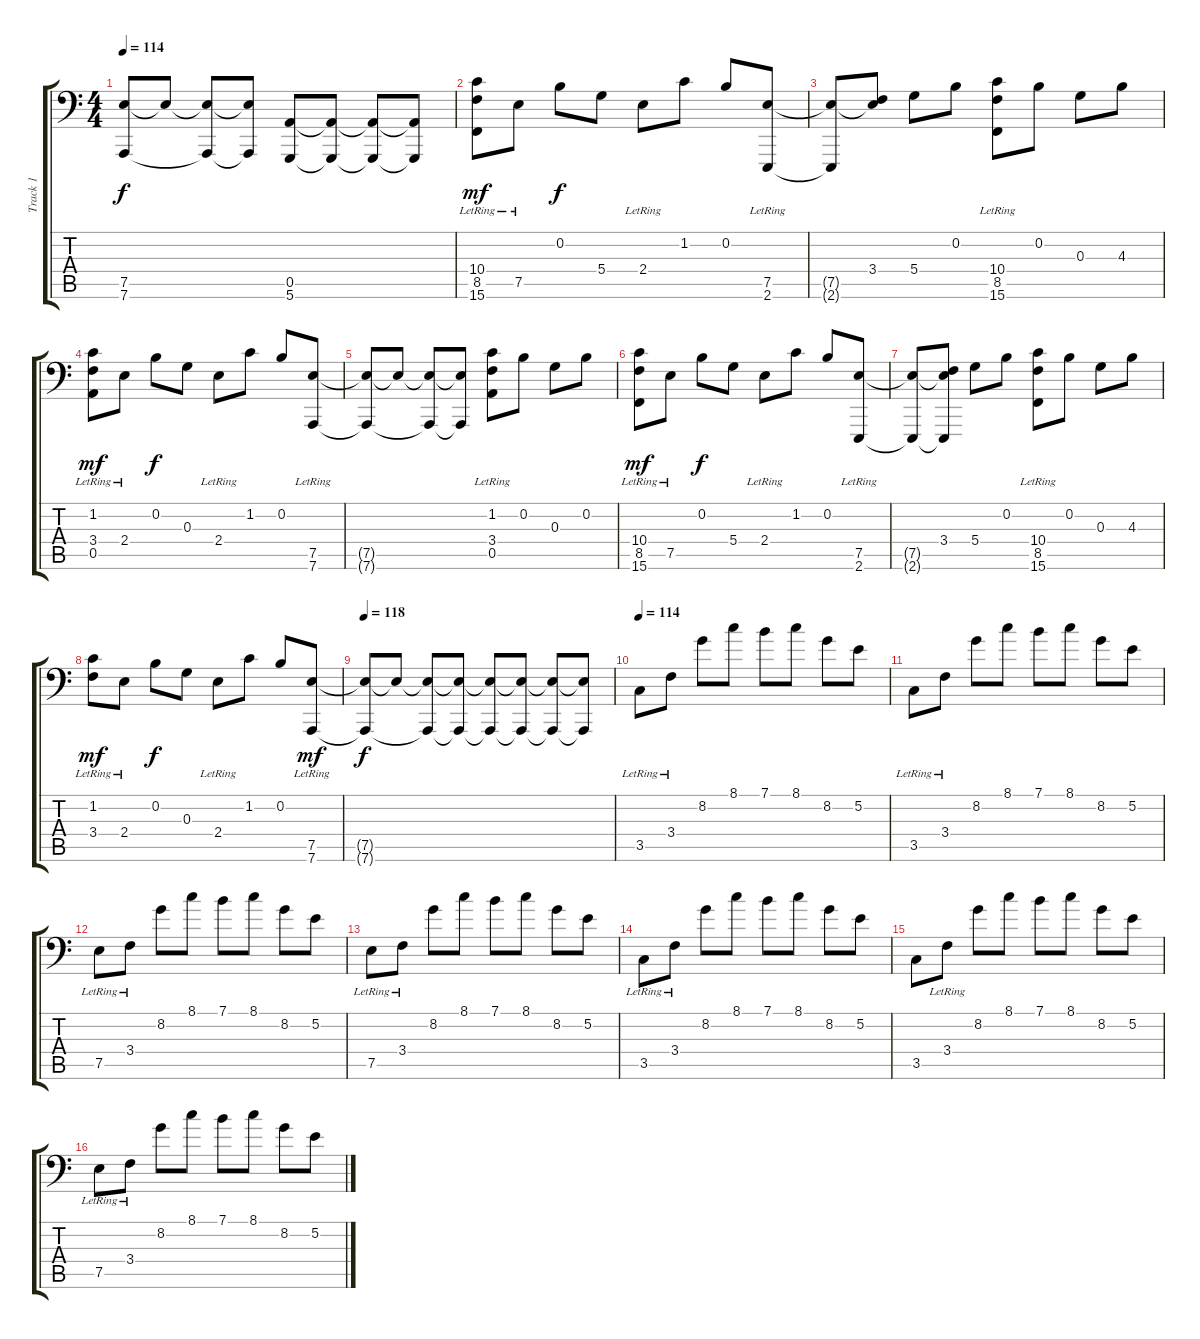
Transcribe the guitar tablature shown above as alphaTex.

\track ("Track 1" "Track 1") {instrument acousticgrandpiano}
\staff {score tabs}
\tuning (E4 B3 G3 D3 A2 D1) {hide}
\ts (4 4)
\tempo 114
\clef f4
\ks c
(7.5{t} 7.6{t}).8{dy f} 7.5{t}.8 (7.5{t} 7.6{t}).8 (7.5{t} 7.6{t}).8 (0.5 5.6).8 (0.5{t} 5.6{t}).8 (0.5{t} 5.6{t}).8 (0.5{t} 5.6{t}).8 |
(10.4{lr} 8.5 15.6{lr}).8{dy mf} 7.5{lr}.8 0.2.8{dy f} 5.4.8 2.4{lr}.8 1.2.8 0.2.8 (7.5 2.6{lr}).8 |
(7.5{t} 2.6{t}).8 (3.4 7.5{t}).8 5.4.8 0.2.8 (10.4 8.5{lr} 15.6{lr}).8 0.2.8 0.3.8 4.3.8 |
(1.2{lr} 3.4 0.5).8{dy mf} 2.4{lr}.8 0.2.8{dy f} 0.3.8 2.4{lr}.8 1.2.8 0.2.8 (7.5 7.6{lr}).8 |
(7.5{t} 7.6{t}).8 7.5{t}.8 (7.5{t} 7.6{t}).8 (7.5{t} 7.6{t}).8 (1.2 3.4{lr} 0.5{lr}).8 0.2.8 0.3.8 0.2.8 |
(10.4{lr} 8.5 15.6{lr}).8{dy mf} 7.5{lr}.8 0.2.8{dy f} 5.4.8 2.4{lr}.8 1.2.8 0.2.8 (7.5 2.6{lr}).8 |
(7.5{t} 2.6{t}).8 (3.4 7.5{t} 2.6{t}).8 5.4.8 0.2.8 (10.4 8.5{lr} 15.6{lr}).8 0.2.8 0.3.8 4.3.8 |
(1.2{lr} 3.4).8{dy mf} 2.4{lr}.8 0.2.8{dy f} 0.3.8 2.4{lr}.8 1.2.8 0.2.8 (7.5 7.6{lr}).8{dy mf} |
\tempo 118
(7.5{t} 7.6{t}).8{dy f} 7.5{t}.8 (7.5{t} 7.6{t}).8 (7.5{t} 7.6{t}).8 (7.5{t} 7.6{t}).8 (7.5{t} 7.6{t}).8 (7.5{t} 7.6{t}).8 (7.5{t} 7.6{t}).8 |
\tempo 114
3.5{lr}.8 3.4{lr}.8 8.2.8 8.1.8 7.1.8 8.1.8 8.2.8 5.2.8 |
3.5{lr}.8 3.4{lr}.8 8.2.8 8.1.8 7.1.8 8.1.8 8.2.8 5.2.8 |
7.5{lr}.8 3.4{lr}.8 8.2.8 8.1.8 7.1.8 8.1.8 8.2.8 5.2.8 |
7.5{lr}.8 3.4{lr}.8 8.2.8 8.1.8 7.1.8 8.1.8 8.2.8 5.2.8 |
3.5{lr}.8 3.4{lr}.8 8.2.8 8.1.8 7.1.8 8.1.8 8.2.8 5.2.8 |
3.5.8 3.4{lr}.8 8.2.8 8.1.8 7.1.8 8.1.8 8.2.8 5.2.8 |
7.5{lr}.8 3.4{lr}.8 8.2.8 8.1.8 7.1.8 8.1.8 8.2.8 5.2.8
